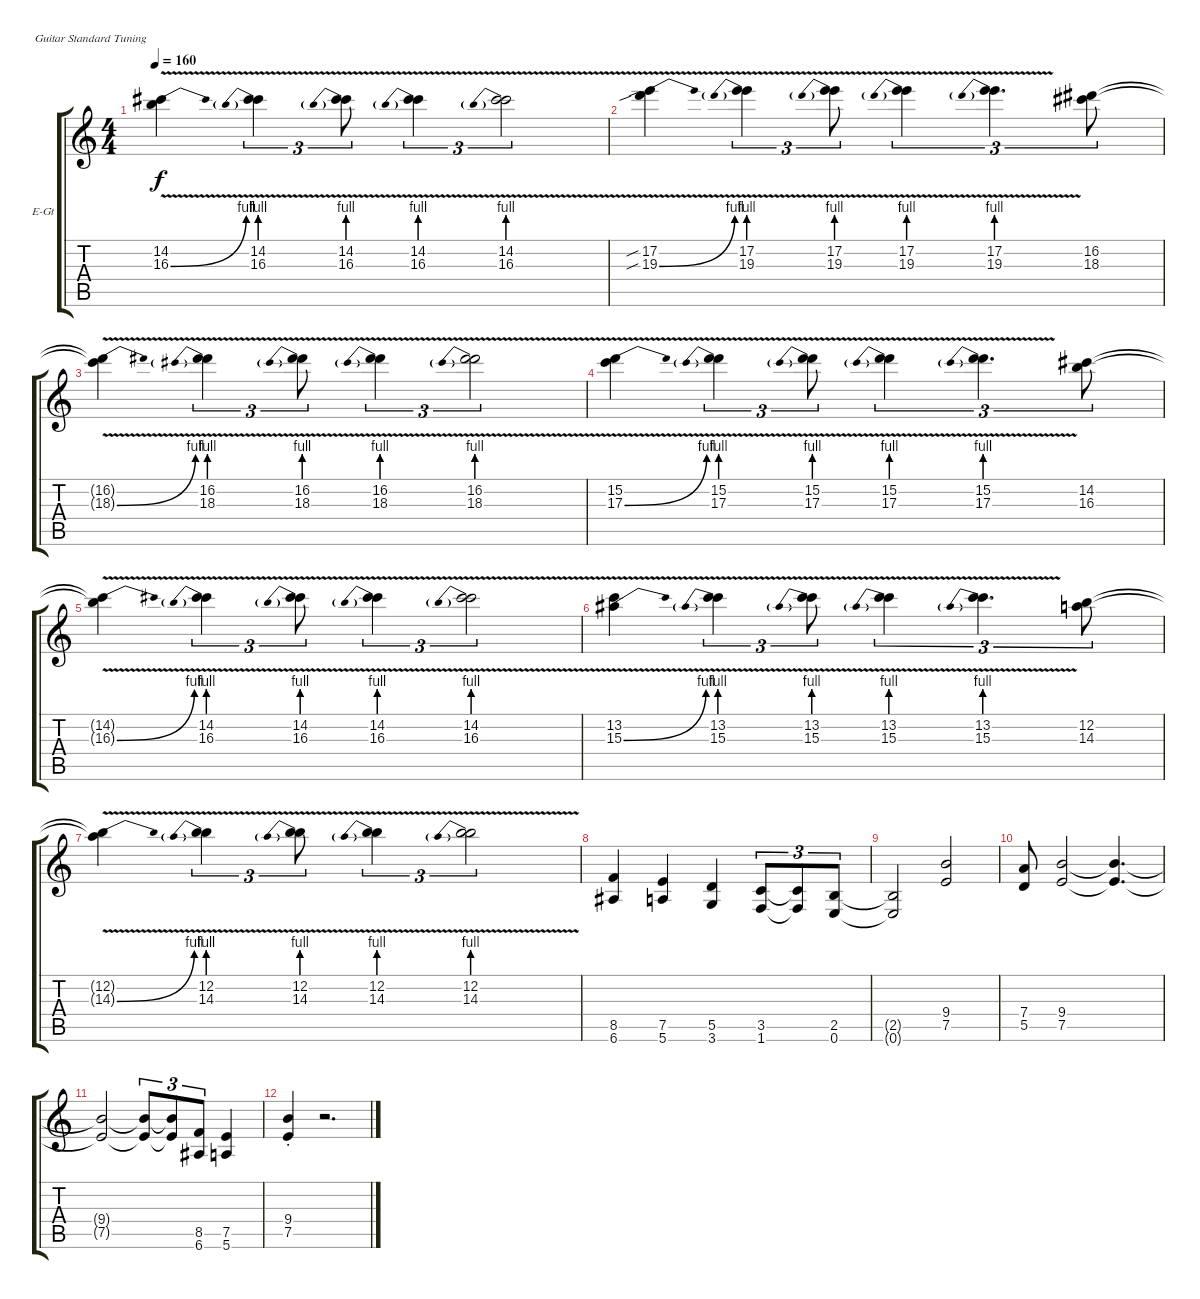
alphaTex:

\bracketExtendMode groupsimilarinstruments
\firstSystemTrackNameOrientation horizontal
\otherSystemsTrackNameOrientation horizontal
\track ("Lead 1" "E-Gt") {instrument distortionguitar}
\staff {score tabs}
\tuning (E4 B3 G3 D3 A2 E2)
\ts (4 4)
\tempo 160
\clef g2
\ks c
(16.3{be (bend 0 0 15 4) v t} 14.2{v t}).4{dy f} (16.3{be (prebend 0 4 60 4) v} 14.2{v}).4{tu (3 2)} (16.3{be (prebend 0 4 60 4) v} 14.2{v}).8{tu (3 2)} (16.3{be (prebend 0 4 60 4) v} 14.2{v}).4{tu (3 2)} (16.3{be (prebend 0 4 60 4) v} 14.2{v}).2{tu (3 2)} |
(19.3{be (bend 0 0 15 4) v sib} 17.2{v sib}).4 (19.3{be (prebend 0 4 60 4) v} 17.2{v}).4{tu (3 2)} (19.3{be (prebend 0 4 60 4) v} 17.2{v}).8{tu (3 2)} (19.3{be (prebend 0 4 60 4) v} 17.2{v}).4{tu (3 2)} (19.3{be (prebend 0 4 60 4) v} 17.2{v}).4{d tu (3 2)} (18.3 16.2).8{tu (3 2)} |
(18.3{be (bend 0 0 15 4) v t} 16.2{v t}).4 (18.3{be (prebend 0 4 60 4) v} 16.2{v}).4{tu (3 2)} (18.3{be (prebend 0 4 60 4) v} 16.2{v}).8{tu (3 2)} (18.3{be (prebend 0 4 60 4) v} 16.2{v}).4{tu (3 2)} (18.3{be (prebend 0 4 60 4) v} 16.2{v}).2{tu (3 2)} |
(17.3{be (bend 0 0 15 4) v} 15.2{v}).4 (17.3{be (prebend 0 4 60 4) v} 15.2{v}).4{tu (3 2)} (17.3{be (prebend 0 4 60 4) v} 15.2{v}).8{tu (3 2)} (17.3{be (prebend 0 4 60 4) v} 15.2{v}).4{tu (3 2)} (17.3{be (prebend 0 4 60 4) v} 15.2{v}).4{d tu (3 2)} (16.3 14.2).8{tu (3 2)} |
(16.3{be (bend 0 0 15 4) v t} 14.2{v t}).4 (16.3{be (prebend 0 4 60 4) v} 14.2{v}).4{tu (3 2)} (16.3{be (prebend 0 4 60 4) v} 14.2{v}).8{tu (3 2)} (16.3{be (prebend 0 4 60 4) v} 14.2{v}).4{tu (3 2)} (16.3{be (prebend 0 4 60 4) v} 14.2{v}).2{tu (3 2)} |
(15.3{be (bend 0 0 15 4) v} 13.2{v}).4 (15.3{be (prebend 0 4 60 4) v} 13.2{v}).4{tu (3 2)} (15.3{be (prebend 0 4 60 4) v} 13.2{v}).8{tu (3 2)} (15.3{be (prebend 0 4 60 4) v} 13.2{v}).4{tu (3 2)} (15.3{be (prebend 0 4 60 4) v} 13.2{v}).4{d tu (3 2)} (14.3 12.2).8{tu (3 2)} |
(14.3{be (bend 0 0 15 4) v t} 12.2{v t}).4 (14.3{be (prebend 0 4 60 4) v} 12.2{v}).4{tu (3 2)} (14.3{be (prebend 0 4 60 4) v} 12.2{v}).8{tu (3 2)} (14.3{be (prebend 0 4 60 4) v} 12.2{v}).4{tu (3 2)} (14.3{be (prebend 0 4 60 4) v} 12.2{v}).2{tu (3 2)} |
(8.5 6.6).4 (7.5 5.6).4 (5.5 3.6).4 (3.5 1.6).8{tu (3 2)} (3.5{t} 1.6{t}).8{tu (3 2)} (2.5 0.6).8{tu (3 2)} |
(2.5{t} 0.6{t}).2 (9.4 7.5).2 |
(7.4 5.5).8 (9.4 7.5).2 (9.4{t} 7.5{t}).4{d} |
(9.4{t} 7.5{t}).2 (9.4{t} 7.5{t}).8{tu (3 2)} (9.4{t} 7.5{t}).8{tu (3 2)} (8.5 6.6).8{tu (3 2)} (7.5 5.6).4 |
(7.5{st} 9.4{st}).4 r.2{d}
